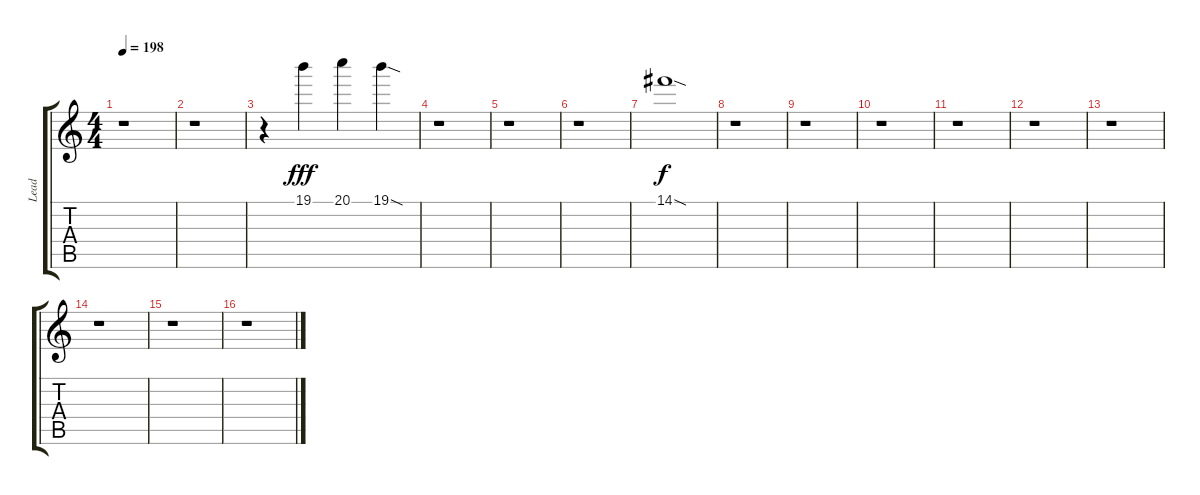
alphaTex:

\track ("Lead" "Lead") {instrument distortionguitar}
\staff {score tabs}
\tuning (E4 B3 G3 D3 A2 E2) {hide}
\ts (4 4)
\tempo 198
\clef g2
\ks c
r.1{dy f} |
r.1 |
r.4 19.1.4{dy fff} 20.1.4 19.1{sod}.4 |
r.1 |
r.1 |
r.1 |
14.1{sod}.1{dy f} |
r.1 |
r.1 |
r.1 |
r.1 |
r.1 |
r.1 |
r.1 |
r.1 |
r.1
